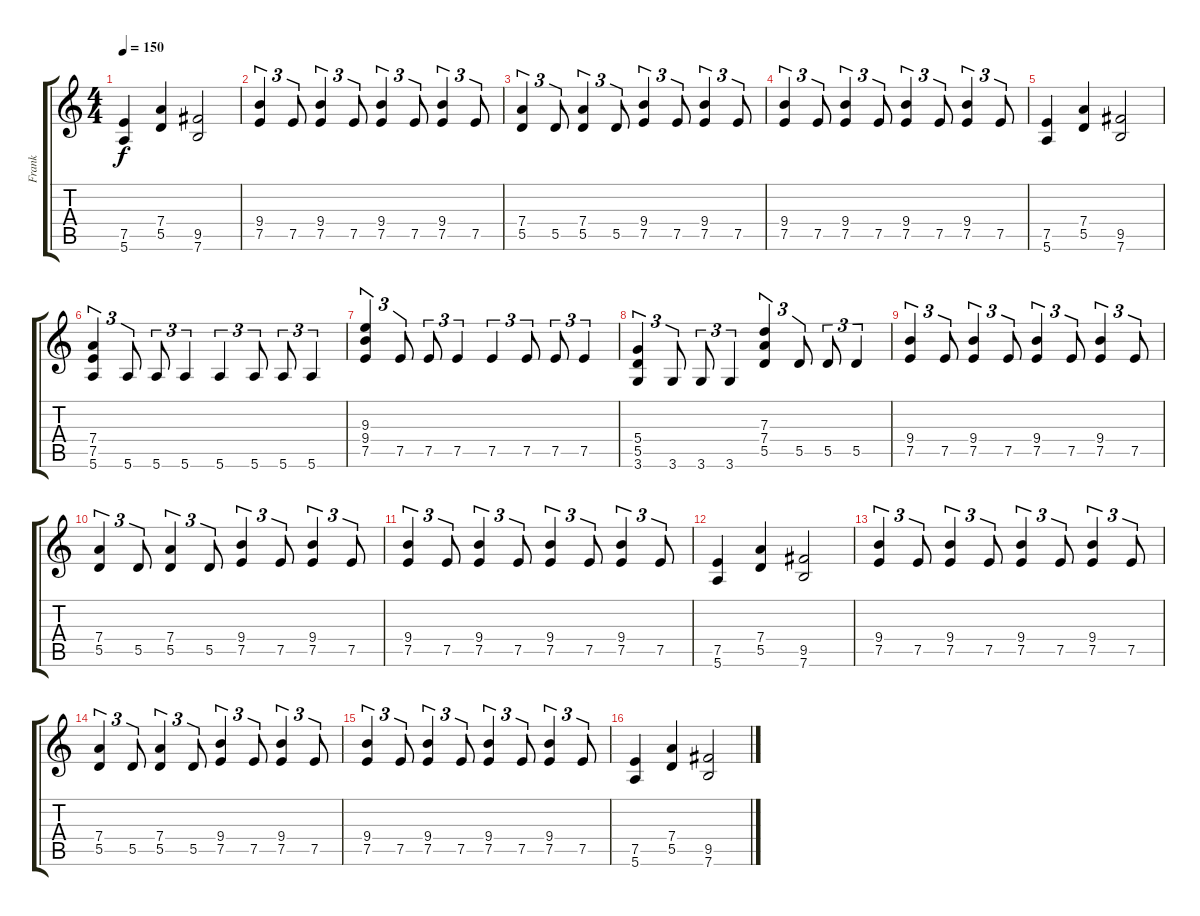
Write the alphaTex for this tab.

\track ("Frank" "Frank") {instrument acousticguitarsteel}
\staff {score tabs}
\tuning (E4 B3 G3 D3 A2 E2) {hide}
\ts (4 4)
\tempo 150
\clef g2
\ks c
(7.5 5.6).4{dy f} (7.4 5.5).4 (9.5 7.6).2 |
(9.4 7.5).4{tu (3 2)} 7.5.8{tu (3 2)} (9.4 7.5).4{tu (3 2)} 7.5.8{tu (3 2)} (9.4 7.5).4{tu (3 2)} 7.5.8{tu (3 2)} (9.4 7.5).4{tu (3 2)} 7.5.8{tu (3 2)} |
(7.4 5.5).4{tu (3 2)} 5.5.8{tu (3 2)} (7.4 5.5).4{tu (3 2)} 5.5.8{tu (3 2)} (9.4 7.5).4{tu (3 2)} 7.5.8{tu (3 2)} (9.4 7.5).4{tu (3 2)} 7.5.8{tu (3 2)} |
(9.4 7.5).4{tu (3 2)} 7.5.8{tu (3 2)} (9.4 7.5).4{tu (3 2)} 7.5.8{tu (3 2)} (9.4 7.5).4{tu (3 2)} 7.5.8{tu (3 2)} (9.4 7.5).4{tu (3 2)} 7.5.8{tu (3 2)} |
(7.5 5.6).4 (7.4 5.5).4 (9.5 7.6).2 |
(7.4 7.5 5.6).4{tu (3 2)} 5.6.8{tu (3 2)} 5.6.8{tu (3 2)} 5.6.4{tu (3 2)} 5.6.4{tu (3 2)} 5.6.8{tu (3 2)} 5.6.8{tu (3 2)} 5.6.4{tu (3 2)} |
(9.3 9.4 7.5).4{tu (3 2)} 7.5.8{tu (3 2)} 7.5.8{tu (3 2)} 7.5.4{tu (3 2)} 7.5.4{tu (3 2)} 7.5.8{tu (3 2)} 7.5.8{tu (3 2)} 7.5.4{tu (3 2)} |
(5.4 5.5 3.6).4{tu (3 2)} 3.6.8{tu (3 2)} 3.6.8{tu (3 2)} 3.6.4{tu (3 2)} (7.3 7.4 5.5).4{tu (3 2)} 5.5.8{tu (3 2)} 5.5.8{tu (3 2)} 5.5.4{tu (3 2)} |
(9.4 7.5).4{tu (3 2)} 7.5.8{tu (3 2)} (9.4 7.5).4{tu (3 2)} 7.5.8{tu (3 2)} (9.4 7.5).4{tu (3 2)} 7.5.8{tu (3 2)} (9.4 7.5).4{tu (3 2)} 7.5.8{tu (3 2)} |
(7.4 5.5).4{tu (3 2)} 5.5.8{tu (3 2)} (7.4 5.5).4{tu (3 2)} 5.5.8{tu (3 2)} (9.4 7.5).4{tu (3 2)} 7.5.8{tu (3 2)} (9.4 7.5).4{tu (3 2)} 7.5.8{tu (3 2)} |
(9.4 7.5).4{tu (3 2)} 7.5.8{tu (3 2)} (9.4 7.5).4{tu (3 2)} 7.5.8{tu (3 2)} (9.4 7.5).4{tu (3 2)} 7.5.8{tu (3 2)} (9.4 7.5).4{tu (3 2)} 7.5.8{tu (3 2)} |
(7.5 5.6).4 (7.4 5.5).4 (9.5 7.6).2 |
(9.4 7.5).4{tu (3 2)} 7.5.8{tu (3 2)} (9.4 7.5).4{tu (3 2)} 7.5.8{tu (3 2)} (9.4 7.5).4{tu (3 2)} 7.5.8{tu (3 2)} (9.4 7.5).4{tu (3 2)} 7.5.8{tu (3 2)} |
(7.4 5.5).4{tu (3 2)} 5.5.8{tu (3 2)} (7.4 5.5).4{tu (3 2)} 5.5.8{tu (3 2)} (9.4 7.5).4{tu (3 2)} 7.5.8{tu (3 2)} (9.4 7.5).4{tu (3 2)} 7.5.8{tu (3 2)} |
(9.4 7.5).4{tu (3 2)} 7.5.8{tu (3 2)} (9.4 7.5).4{tu (3 2)} 7.5.8{tu (3 2)} (9.4 7.5).4{tu (3 2)} 7.5.8{tu (3 2)} (9.4 7.5).4{tu (3 2)} 7.5.8{tu (3 2)} |
(7.5 5.6).4 (7.4 5.5).4 (9.5 7.6).2
